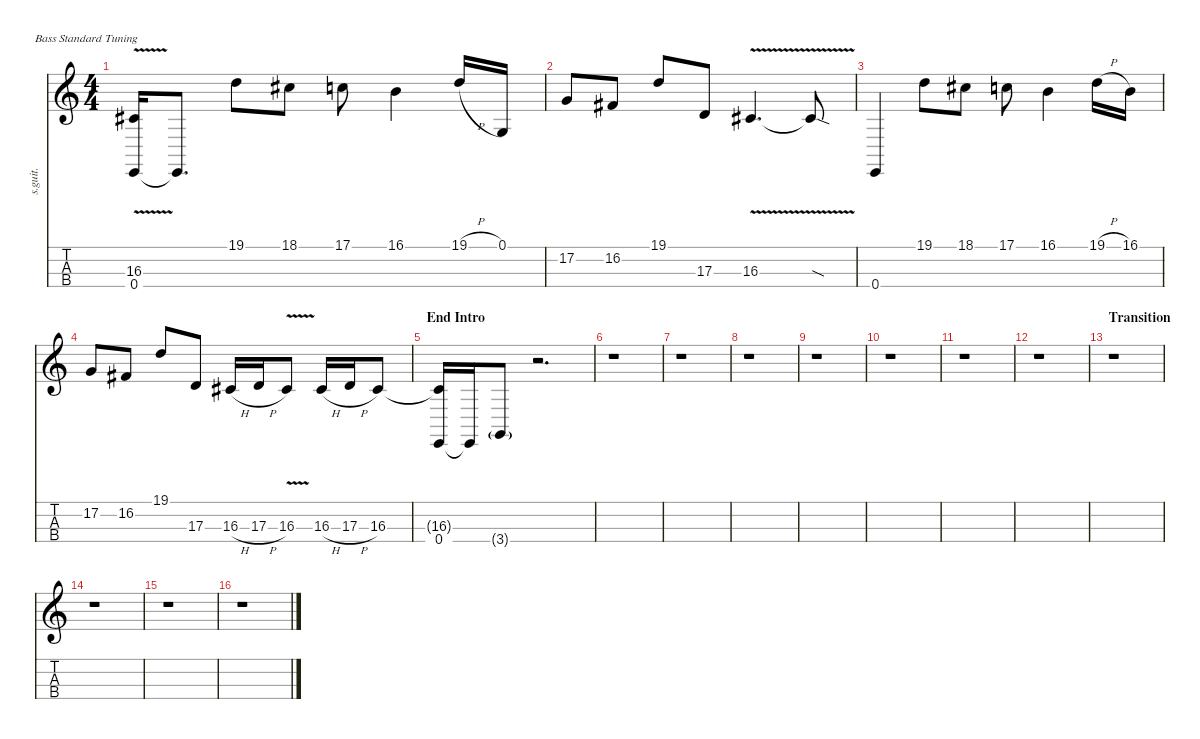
\defaultSystemsLayout 4
\hideDynamics
\bracketExtendMode nobrackets
\track ("Cliff Burton (Distorted Bass)" "s.guit.") {instrument distortionguitar}
\staff {score tabs}
\tuning (G2 D2 A1 E1)
\ts (4 4)
\tempo (118 hide)
\clef g2
\ks c
(16.3{v t acc #} 0.4).16{lyrics (0 "") lyrics (1 "") lyrics (2 "") lyrics (3 "") lyrics (4 "") dy f} 0.4{t}.8{d lyrics (0 "") lyrics (1 "") lyrics (2 "") lyrics (3 "") lyrics (4 "")} 19.1.8{lyrics (0 "") lyrics (1 "") lyrics (2 "") lyrics (3 "") lyrics (4 "")} 18.1{acc #}.8{lyrics (0 "") lyrics (1 "") lyrics (2 "") lyrics (3 "") lyrics (4 "")} 17.1.8{lyrics (0 "") lyrics (1 "") lyrics (2 "") lyrics (3 "") lyrics (4 "")} 16.1.4{lyrics (0 "") lyrics (1 "") lyrics (2 "") lyrics (3 "") lyrics (4 "")} 19.1{h}.16{lyrics (0 "") lyrics (1 "") lyrics (2 "") lyrics (3 "") lyrics (4 "")} 0.1.16{lyrics (0 "") lyrics (1 "") lyrics (2 "") lyrics (3 "") lyrics (4 "")} |
17.2.8{lyrics (0 "") lyrics (1 "") lyrics (2 "") lyrics (3 "") lyrics (4 "")} 16.2{acc #}.8{lyrics (0 "") lyrics (1 "") lyrics (2 "") lyrics (3 "") lyrics (4 "")} 19.1.8{lyrics (0 "") lyrics (1 "") lyrics (2 "") lyrics (3 "") lyrics (4 "")} 17.3.8{lyrics (0 "") lyrics (1 "") lyrics (2 "") lyrics (3 "") lyrics (4 "")} 16.3{v acc #}.4{d lyrics (0 "") lyrics (1 "") lyrics (2 "") lyrics (3 "") lyrics (4 "")} 16.3{v sod t acc #}.8{lyrics (0 "") lyrics (1 "") lyrics (2 "") lyrics (3 "") lyrics (4 "")} |
0.4.4{lyrics (0 "") lyrics (1 "") lyrics (2 "") lyrics (3 "") lyrics (4 "")} 19.1.8{lyrics (0 "") lyrics (1 "") lyrics (2 "") lyrics (3 "") lyrics (4 "")} 18.1{acc #}.8{lyrics (0 "") lyrics (1 "") lyrics (2 "") lyrics (3 "") lyrics (4 "")} 17.1.8{lyrics (0 "") lyrics (1 "") lyrics (2 "") lyrics (3 "") lyrics (4 "")} 16.1.4{lyrics (0 "") lyrics (1 "") lyrics (2 "") lyrics (3 "") lyrics (4 "")} 19.1{h}.16{lyrics (0 "") lyrics (1 "") lyrics (2 "") lyrics (3 "") lyrics (4 "")} 16.1.16{lyrics (0 "") lyrics (1 "") lyrics (2 "") lyrics (3 "") lyrics (4 "")} |
17.2.8{lyrics (0 "") lyrics (1 "") lyrics (2 "") lyrics (3 "") lyrics (4 "")} 16.2{acc #}.8{lyrics (0 "") lyrics (1 "") lyrics (2 "") lyrics (3 "") lyrics (4 "")} 19.1.8{lyrics (0 "") lyrics (1 "") lyrics (2 "") lyrics (3 "") lyrics (4 "")} 17.3.8{lyrics (0 "") lyrics (1 "") lyrics (2 "") lyrics (3 "") lyrics (4 "")} 16.3{h acc #}.16{lyrics (0 "") lyrics (1 "") lyrics (2 "") lyrics (3 "") lyrics (4 "")} 17.3{h}.16{lyrics (0 "") lyrics (1 "") lyrics (2 "") lyrics (3 "") lyrics (4 "")} 16.3{v acc #}.8{lyrics (0 "") lyrics (1 "") lyrics (2 "") lyrics (3 "") lyrics (4 "")} 16.3{h acc #}.16{lyrics (0 "") lyrics (1 "") lyrics (2 "") lyrics (3 "") lyrics (4 "")} 17.3{h}.16{lyrics (0 "") lyrics (1 "") lyrics (2 "") lyrics (3 "") lyrics (4 "")} 16.3{acc #}.8{lyrics (0 "") lyrics (1 "") lyrics (2 "") lyrics (3 "") lyrics (4 "")} |
\section ("" "End Intro")
(16.3{t acc #} 0.4).16{lyrics (0 "") lyrics (1 "") lyrics (2 "") lyrics (3 "") lyrics (4 "")} 0.4{t}.16{lyrics (0 "") lyrics (1 "") lyrics (2 "") lyrics (3 "") lyrics (4 "")} 3.4{g}.8{lyrics (0 "") lyrics (1 "") lyrics (2 "") lyrics (3 "") lyrics (4 "") dy mf} r.2{d} |
r.1 |
r.1 |
r.1 |
r.1 |
r.1 |
r.1 |
r.1 |
\section ("" "Transition")
r.1 |
r.1 |
r.1 |
r.1
